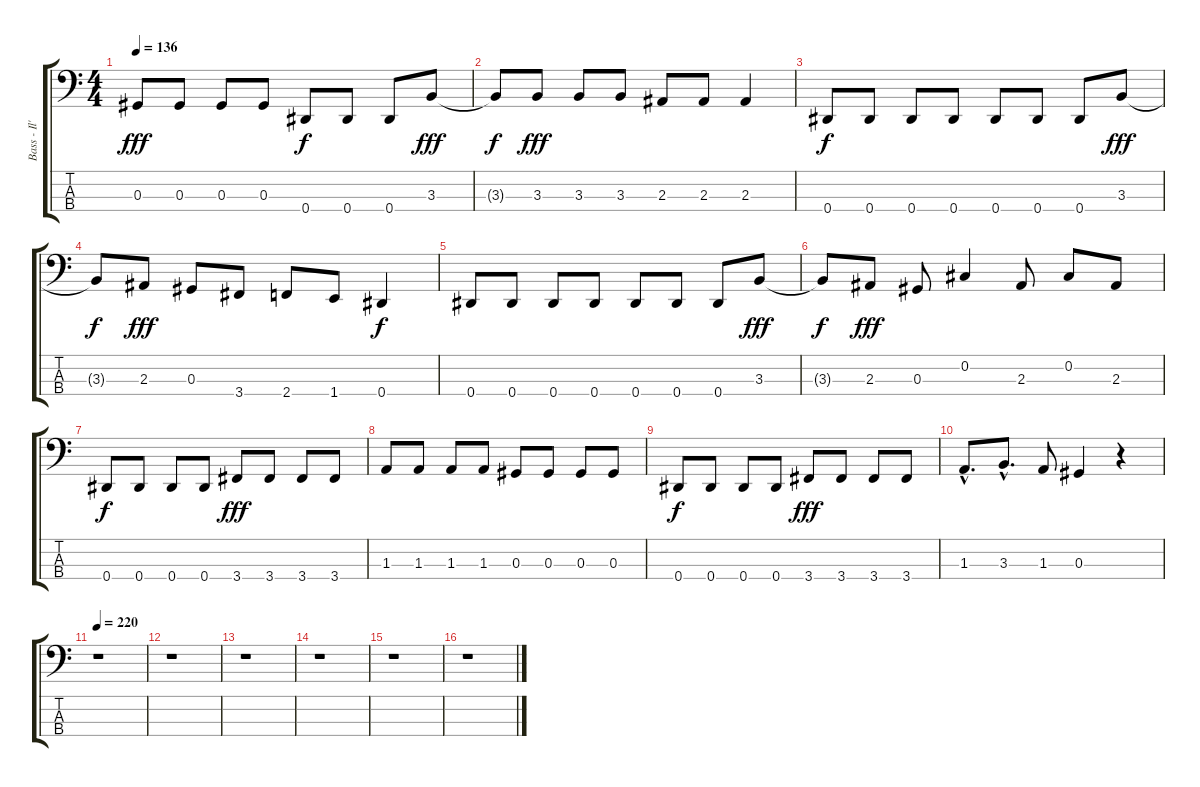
\track ("Bass - Il'ya Knyazev" "Bass - Il'") {instrument electricbassfinger}
\staff {score tabs}
\tuning (Gb2 Db2 Ab1 Eb1) {hide}
\ts (4 4)
\tempo 136
\clef f4
\ks c
0.3.8{dy fff} 0.3.8 0.3.8 0.3.8 0.4.8{dy f} 0.4.8 0.4.8 3.3.8{dy fff} |
3.3{t}.8{dy f} 3.3.8{dy fff} 3.3.8 3.3.8 2.3.8 2.3.8 2.3.4 |
0.4.8{dy f} 0.4.8 0.4.8 0.4.8 0.4.8 0.4.8 0.4.8 3.3.8{dy fff} |
3.3{t}.8{dy f} 2.3.8{dy fff} 0.3.8 3.4.8 2.4.8 1.4.8 0.4.4{dy f} |
0.4.8 0.4.8 0.4.8 0.4.8 0.4.8 0.4.8 0.4.8 3.3.8{dy fff} |
3.3{t}.8{dy f} 2.3.8{dy fff} 0.3.8 0.2.4 2.3.8 0.2.8 2.3.8 |
0.4.8{dy f} 0.4.8 0.4.8 0.4.8 3.4.8{dy fff} 3.4.8 3.4.8 3.4.8 |
1.3.8 1.3.8 1.3.8 1.3.8 0.3.8 0.3.8 0.3.8 0.3.8 |
0.4.8{dy f} 0.4.8 0.4.8 0.4.8 3.4.8{dy fff} 3.4.8 3.4.8 3.4.8 |
1.3{hac}.8{d} 3.3{hac}.8{d} 1.3.8 0.3.4 r.4 |
\tempo 220
r.1 |
r.1 |
r.1 |
r.1 |
r.1 |
r.1
